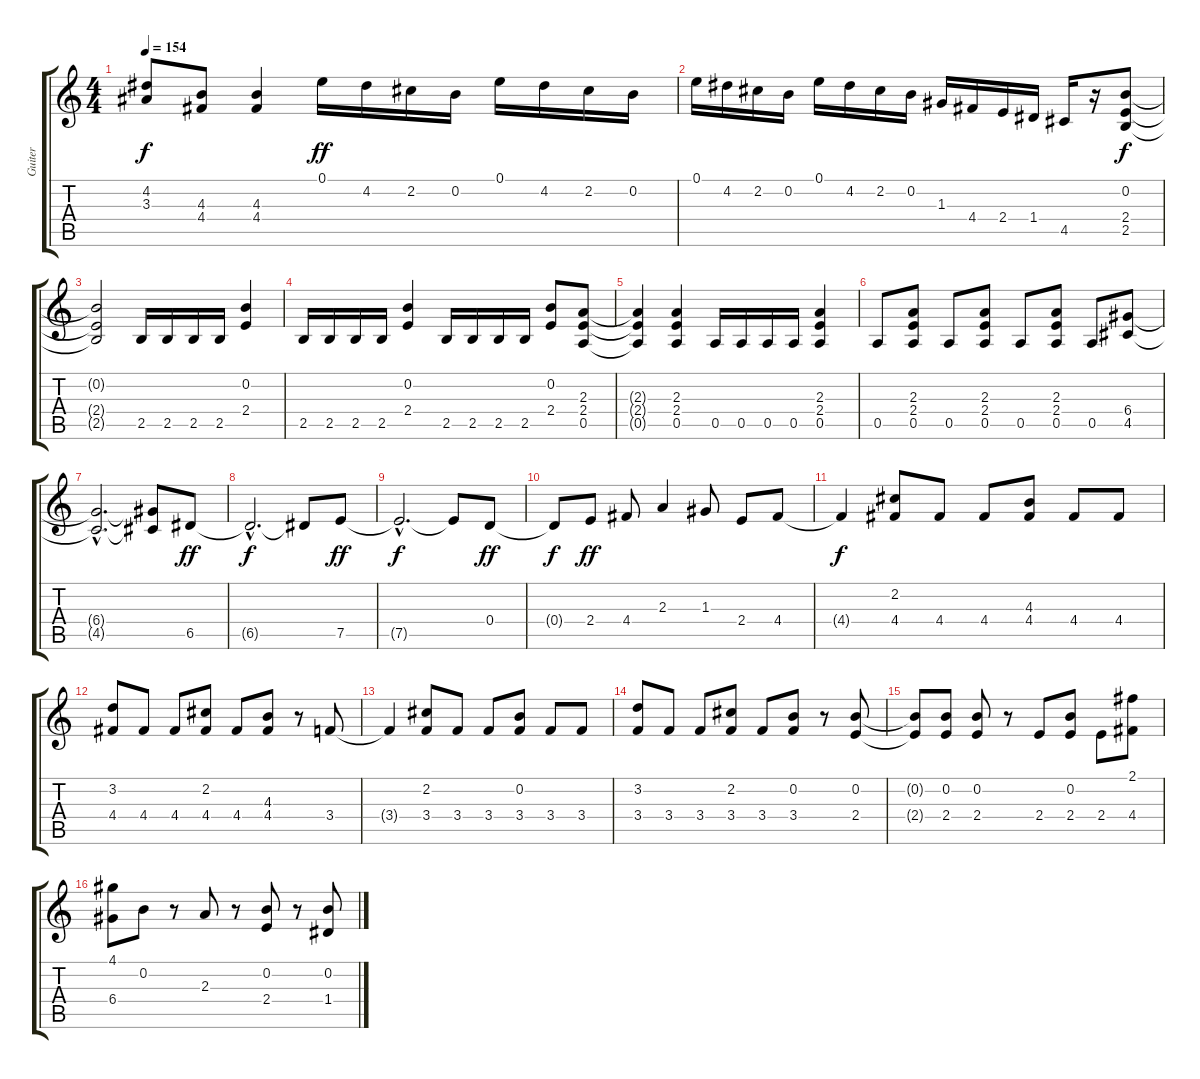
\track ("Guiter" "Guiter") {instrument distortionguitar}
\staff {score tabs}
\tuning (E4 B3 G3 D3 A2 E2) {hide}
\ts (4 4)
\tempo 154
\clef g2
\ks c
(4.2{t} 3.3{t}).8{dy f} (4.3 4.4).8 (4.3 4.4).4 0.1.16{dy ff} 4.2.16 2.2.16 0.2.16 0.1.16 4.2.16 2.2.16 0.2.16 |
0.1.16 4.2.16 2.2.16 0.2.16 0.1.16 4.2.16 2.2.16 0.2.16 1.3.16 4.4.16 2.4.16 1.4.16 4.5.16 r.16 (0.2 2.4 2.5).8{dy f} |
(0.2{t} 2.4{t} 2.5{t}).2 2.5.16 2.5.16 2.5.16 2.5.16 (0.2 2.4).4 |
2.5.16 2.5.16 2.5.16 2.5.16 (0.2 2.4).4 2.5.16 2.5.16 2.5.16 2.5.16 (0.2 2.4).8 (2.3 2.4 0.5).8 |
(2.3{t} 2.4{t} 0.5{t}).4 (2.3 2.4 0.5).4 0.5.16 0.5.16 0.5.16 0.5.16 (2.3 2.4 0.5).4 |
0.5.8 (2.3 2.4 0.5).8 0.5.8 (2.3 2.4 0.5).8 0.5.8 (2.3 2.4 0.5).8 0.5.8 (6.4 4.5).8 |
(6.4{hac t} 4.5{hac t}).2{d} (6.4{t} 4.5{t}).8 6.5.8{dy ff} |
6.5{hac t}.2{d dy f} 6.5{t}.8 7.5.8{dy ff} |
7.5{hac t}.2{d dy f} 7.5{t}.8 0.4.8{dy ff} |
0.4{t}.8{dy f} 2.4.8{dy ff} 4.4.8 2.3.4 1.3.8 2.4.8 4.4.8 |
4.4{t}.4{dy f} (2.2 4.4).8 4.4.8 4.4.8 (4.3 4.4).8 4.4.8 4.4.8 |
(3.2 4.4).8 4.4.8 4.4.8 (2.2 4.4).8 4.4.8 (4.3 4.4).8 r.8 3.4.8 |
3.4{t}.4 (2.2 3.4).8 3.4.8 3.4.8 (0.2 3.4).8 3.4.8 3.4.8 |
(3.2 3.4).8 3.4.8 3.4.8 (2.2 3.4).8 3.4.8 (0.2 3.4).8 r.8 (0.2 2.4).8 |
(0.2{t} 2.4{t}).8 (0.2 2.4).8 (0.2 2.4).8 r.8 2.4.8 (0.2 2.4).8 2.4.8 (2.1 4.4).8 |
(4.1 6.4).8 0.2.8 r.8 2.3.8 r.8 (0.2 2.4).8 r.8 (0.2 1.4).8
